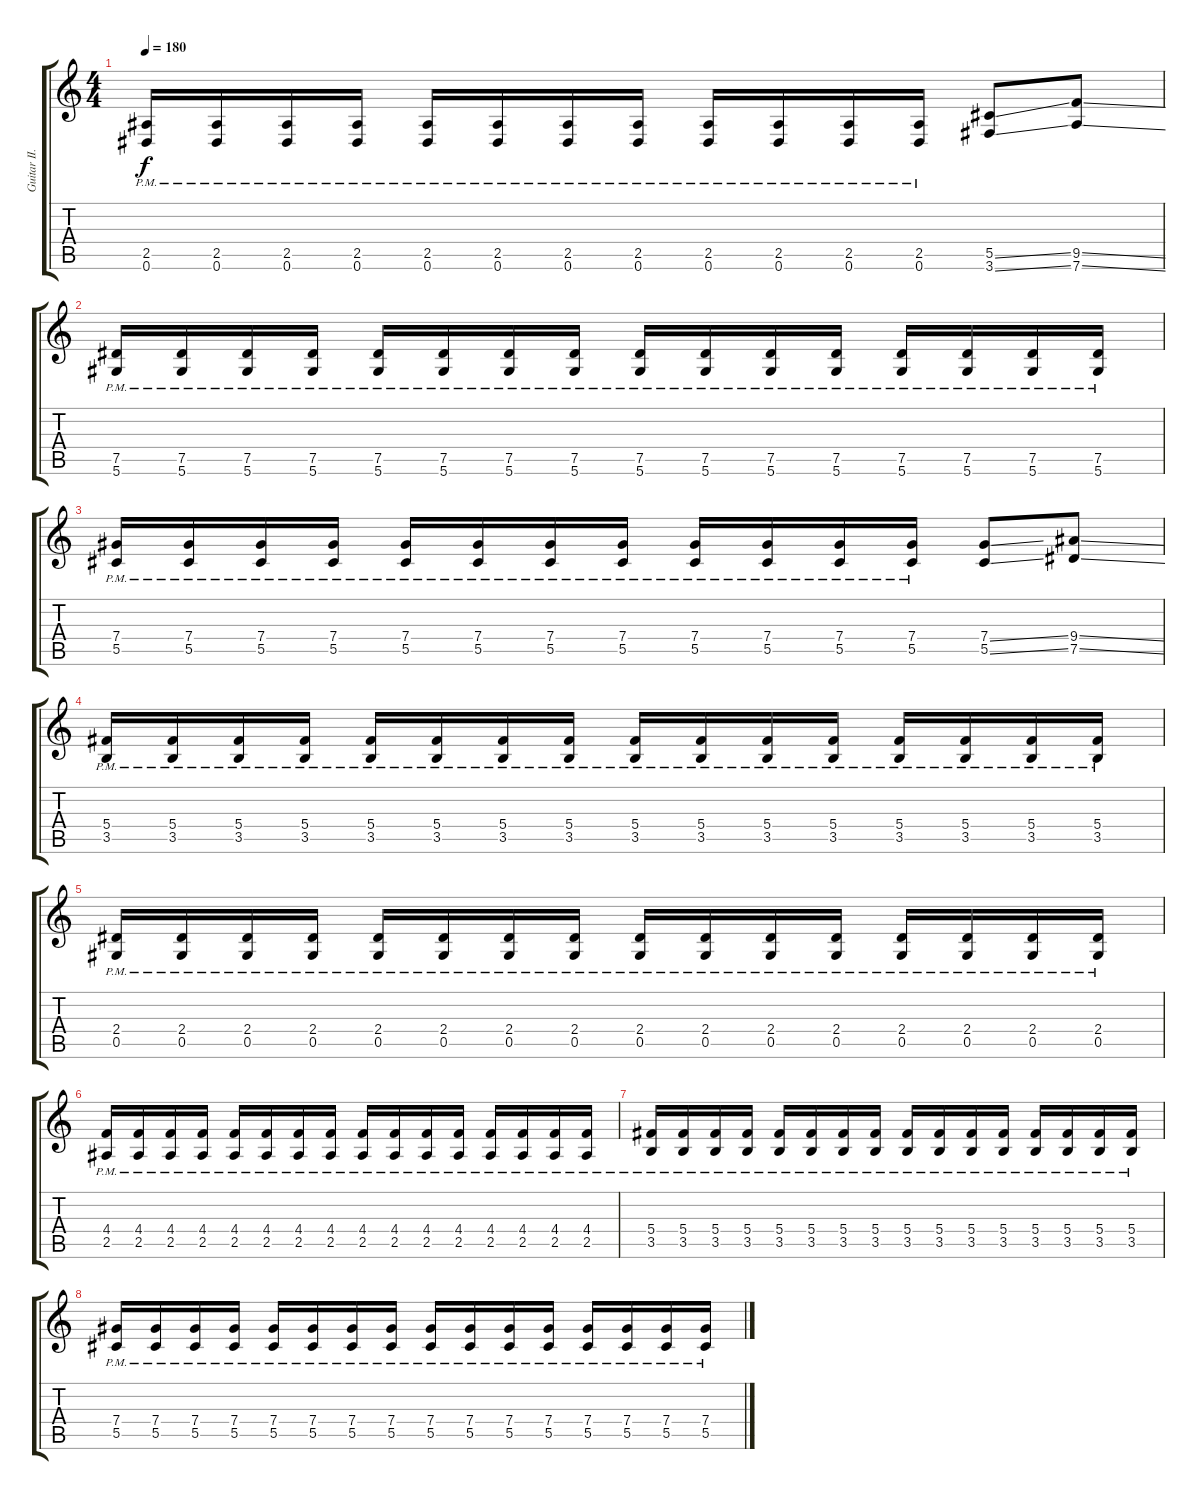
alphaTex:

\track ("Guitar II." "Guitar II.") {instrument overdrivenguitar}
\staff {score tabs}
\tuning (Eb4 Bb3 Gb3 Db3 Ab2 Eb2) {hide}
\ts (4 4)
\tempo 180
\clef g2
\ks c
(2.5{pm} 0.6{pm}).16{dy f} (2.5{pm} 0.6{pm}).16 (2.5{pm} 0.6{pm}).16 (2.5{pm} 0.6{pm}).16 (2.5{pm} 0.6{pm}).16 (2.5{pm} 0.6{pm}).16 (2.5{pm} 0.6{pm}).16 (2.5{pm} 0.6{pm}).16 (2.5{pm} 0.6{pm}).16 (2.5{pm} 0.6{pm}).16 (2.5{pm} 0.6{pm}).16 (2.5{pm} 0.6{pm}).16 (5.5{ss} 3.6{ss}).8 (9.5{ss} 7.6{ss}).8 |
(7.5{pm} 5.6).16 (7.5{pm} 5.6{pm}).16 (7.5{pm} 5.6{pm}).16 (7.5{pm} 5.6{pm}).16 (7.5{pm} 5.6{pm}).16 (7.5{pm} 5.6{pm}).16 (7.5{pm} 5.6{pm}).16 (7.5{pm} 5.6{pm}).16 (7.5{pm} 5.6{pm}).16 (7.5{pm} 5.6{pm}).16 (7.5{pm} 5.6{pm}).16 (7.5{pm} 5.6{pm}).16 (7.5{pm} 5.6{pm}).16 (7.5{pm} 5.6{pm}).16 (7.5{pm} 5.6{pm}).16 (7.5{pm} 5.6{pm}).16 |
(7.4{pm} 5.5{pm}).16 (7.4{pm} 5.5{pm}).16 (7.4{pm} 5.5{pm}).16 (7.4{pm} 5.5{pm}).16 (7.4{pm} 5.5{pm}).16 (7.4{pm} 5.5{pm}).16 (7.4{pm} 5.5{pm}).16 (7.4{pm} 5.5{pm}).16 (7.4{pm} 5.5{pm}).16 (7.4{pm} 5.5{pm}).16 (7.4{pm} 5.5{pm}).16 (7.4{pm} 5.5{pm}).16 (7.4{ss} 5.5{ss}).8 (9.4{ss} 7.5{ss}).8 |
(5.4{pm} 3.5).16 (5.4{pm} 3.5{pm}).16 (5.4{pm} 3.5{pm}).16 (5.4{pm} 3.5{pm}).16 (5.4{pm} 3.5{pm}).16 (5.4{pm} 3.5{pm}).16 (5.4{pm} 3.5{pm}).16 (5.4{pm} 3.5{pm}).16 (5.4{pm} 3.5{pm}).16 (5.4{pm} 3.5{pm}).16 (5.4{pm} 3.5{pm}).16 (5.4{pm} 3.5{pm}).16 (5.4{pm} 3.5{pm}).16 (5.4{pm} 3.5{pm}).16 (5.4{pm} 3.5{pm}).16 (5.4{pm} 3.5{pm}).16 |
(2.4{pm} 0.5{pm}).16 (2.4{pm} 0.5{pm}).16 (2.4{pm} 0.5{pm}).16 (2.4{pm} 0.5{pm}).16 (2.4{pm} 0.5{pm}).16 (2.4{pm} 0.5{pm}).16 (2.4{pm} 0.5{pm}).16 (2.4{pm} 0.5{pm}).16 (2.4{pm} 0.5{pm}).16 (2.4{pm} 0.5{pm}).16 (2.4{pm} 0.5{pm}).16 (2.4{pm} 0.5{pm}).16 (2.4{pm} 0.5{pm}).16 (2.4{pm} 0.5{pm}).16 (2.4{pm} 0.5{pm}).16 (2.4{pm} 0.5{pm}).16 |
(4.4{pm} 2.5{pm}).16 (4.4{pm} 2.5{pm}).16 (4.4{pm} 2.5{pm}).16 (4.4{pm} 2.5{pm}).16 (4.4{pm} 2.5{pm}).16 (4.4{pm} 2.5{pm}).16 (4.4{pm} 2.5{pm}).16 (4.4{pm} 2.5{pm}).16 (4.4{pm} 2.5{pm}).16 (4.4{pm} 2.5{pm}).16 (4.4{pm} 2.5{pm}).16 (4.4{pm} 2.5{pm}).16 (4.4{pm} 2.5{pm}).16 (4.4{pm} 2.5{pm}).16 (4.4{pm} 2.5{pm}).16 (4.4{pm} 2.5{pm}).16 |
(5.4{pm} 3.5{pm}).16 (5.4{pm} 3.5{pm}).16 (5.4{pm} 3.5{pm}).16 (5.4{pm} 3.5{pm}).16 (5.4{pm} 3.5{pm}).16 (5.4{pm} 3.5{pm}).16 (5.4{pm} 3.5{pm}).16 (5.4{pm} 3.5{pm}).16 (5.4{pm} 3.5{pm}).16 (5.4{pm} 3.5{pm}).16 (5.4{pm} 3.5{pm}).16 (5.4{pm} 3.5{pm}).16 (5.4{pm} 3.5{pm}).16 (5.4{pm} 3.5{pm}).16 (5.4{pm} 3.5{pm}).16 (5.4{pm} 3.5{pm}).16 |
(7.4{pm} 5.5{pm}).16 (7.4{pm} 5.5{pm}).16 (7.4{pm} 5.5{pm}).16 (7.4{pm} 5.5{pm}).16 (7.4{pm} 5.5{pm}).16 (7.4{pm} 5.5{pm}).16 (7.4{pm} 5.5{pm}).16 (7.4{pm} 5.5{pm}).16 (7.4{pm} 5.5{pm}).16 (7.4{pm} 5.5{pm}).16 (7.4{pm} 5.5{pm}).16 (7.4{pm} 5.5{pm}).16 (7.4{pm} 5.5{pm}).16 (7.4{pm} 5.5{pm}).16 (7.4{pm} 5.5{pm}).16 (7.4{pm} 5.5{pm}).16
